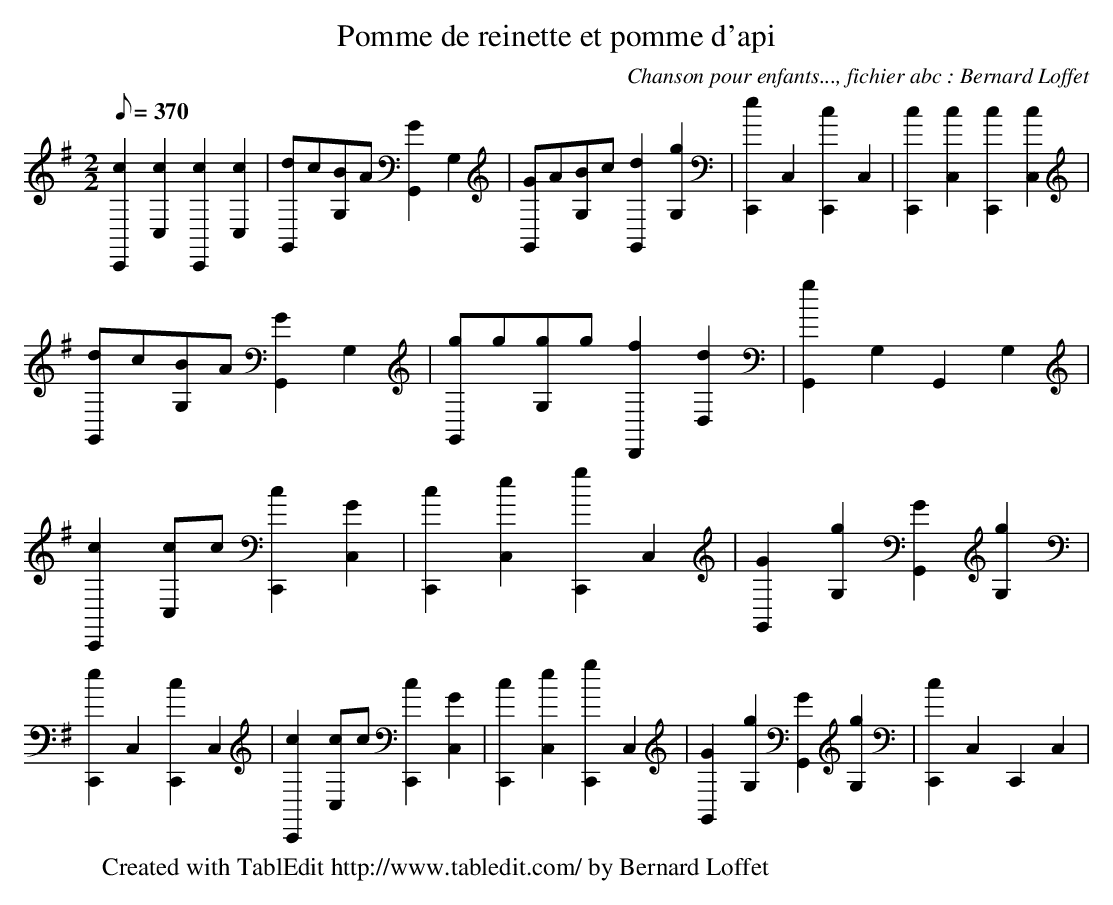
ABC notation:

X:1
T:Pomme de reinette et pomme d'api
C:Chanson pour enfants..., fichier abc : Bernard Loffet
L:1/8
Q:370
K:G
M:2/2
 [c2C,,2][c2C,2] [c2C,,2][c2C,2] | [dG,,]c[BG,]A [G2G,,2]G,2 | [GG,,]A[BG,]c [d2G,,2][g2G,2] | \
 [e2C,,2]C,2 [c2C,,2]C,2 | [c2C,,2][c2C,2] [c2C,,2][c2C,2] | [dG,,]c[BG,]A [G2G,,2]G,2 | \
 [gG,,]g[gG,]g [f2D,,2][d2D,2] | [g2G,,2]G,2 G,,2G,2 | [c2C,,2][cC,]c [c2C,,2][G2C,2] | \
 [c2C,,2][e2C,2] [g2C,,2]C,2 | [G2G,,2][g2G,2] [G2G,,2][g2G,2] | [e2C,,2]C,2 [c2C,,2]C,2 | \
 [c2C,,2][cC,]c [c2C,,2][G2C,2] | [c2C,,2][e2C,2] [g2C,,2]C,2 | [G2G,,2][g2G,2] [G2G,,2][g2G,2] | \
 [c2C,,2]C,2 C,,2C,2 | \
W:Created with TablEdit http://www.tabledit.com/ by Bernard Loffet
